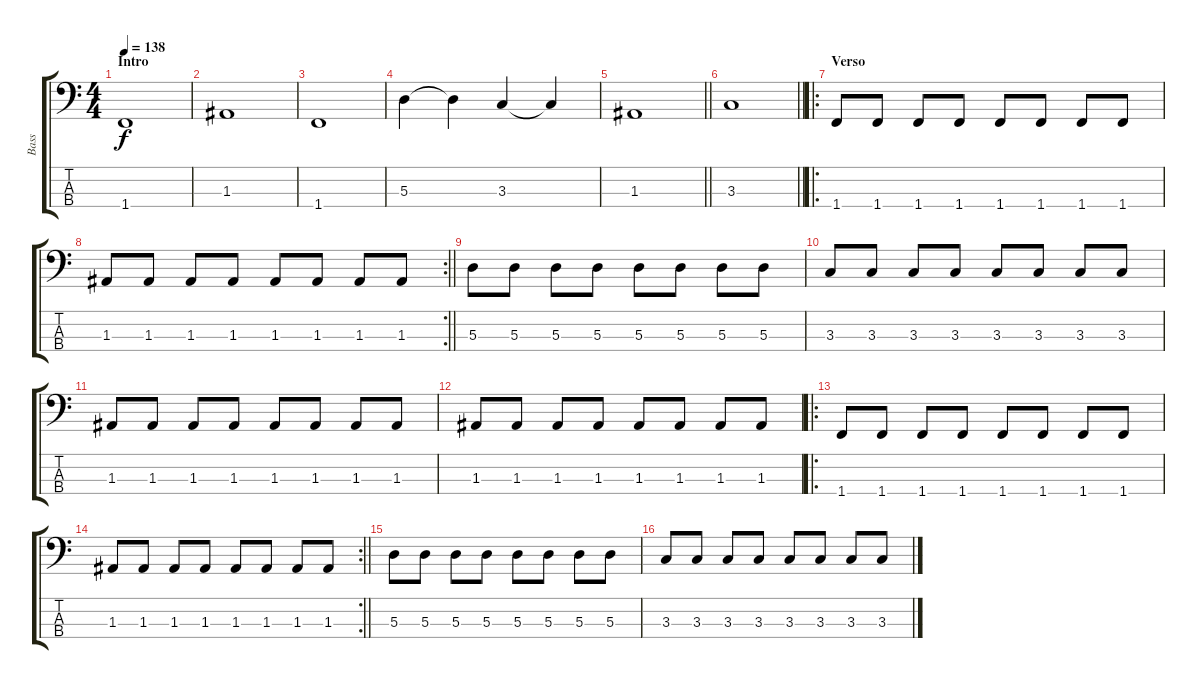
\track ("Bass" "Bass") {instrument electricbasspick}
\staff {score tabs}
\tuning (G2 D2 A1 E1) {hide}
\ts (4 4)
\section ("" "Intro")
\tempo 138
\clef f4
\ks c
1.4.1{dy f instrument electricbasspick} |
1.3.1 |
1.4.1 |
5.3.4 5.3{t}.4 3.3.4 3.3{t}.4 |
\barLineRight lightlight
1.3.1 |
\section ("" "")
\barLineRight lightlight
3.3.1 |
\ro
\section ("" "Verso")
1.4.8 1.4.8 1.4.8 1.4.8 1.4.8 1.4.8 1.4.8 1.4.8 |
\rc 2
\barLineRight lightlight
1.3.8 1.3.8 1.3.8 1.3.8 1.3.8 1.3.8 1.3.8 1.3.8 |
5.3.8 5.3.8 5.3.8 5.3.8 5.3.8 5.3.8 5.3.8 5.3.8 |
3.3.8 3.3.8 3.3.8 3.3.8 3.3.8 3.3.8 3.3.8 3.3.8 |
1.3.8 1.3.8 1.3.8 1.3.8 1.3.8 1.3.8 1.3.8 1.3.8 |
1.3.8 1.3.8 1.3.8 1.3.8 1.3.8 1.3.8 1.3.8 1.3.8 |
\ro
1.4.8 1.4.8 1.4.8 1.4.8 1.4.8 1.4.8 1.4.8 1.4.8 |
\rc 2
\barLineRight lightlight
1.3.8 1.3.8 1.3.8 1.3.8 1.3.8 1.3.8 1.3.8 1.3.8 |
5.3.8 5.3.8 5.3.8 5.3.8 5.3.8 5.3.8 5.3.8 5.3.8 |
3.3.8 3.3.8 3.3.8 3.3.8 3.3.8 3.3.8 3.3.8 3.3.8
